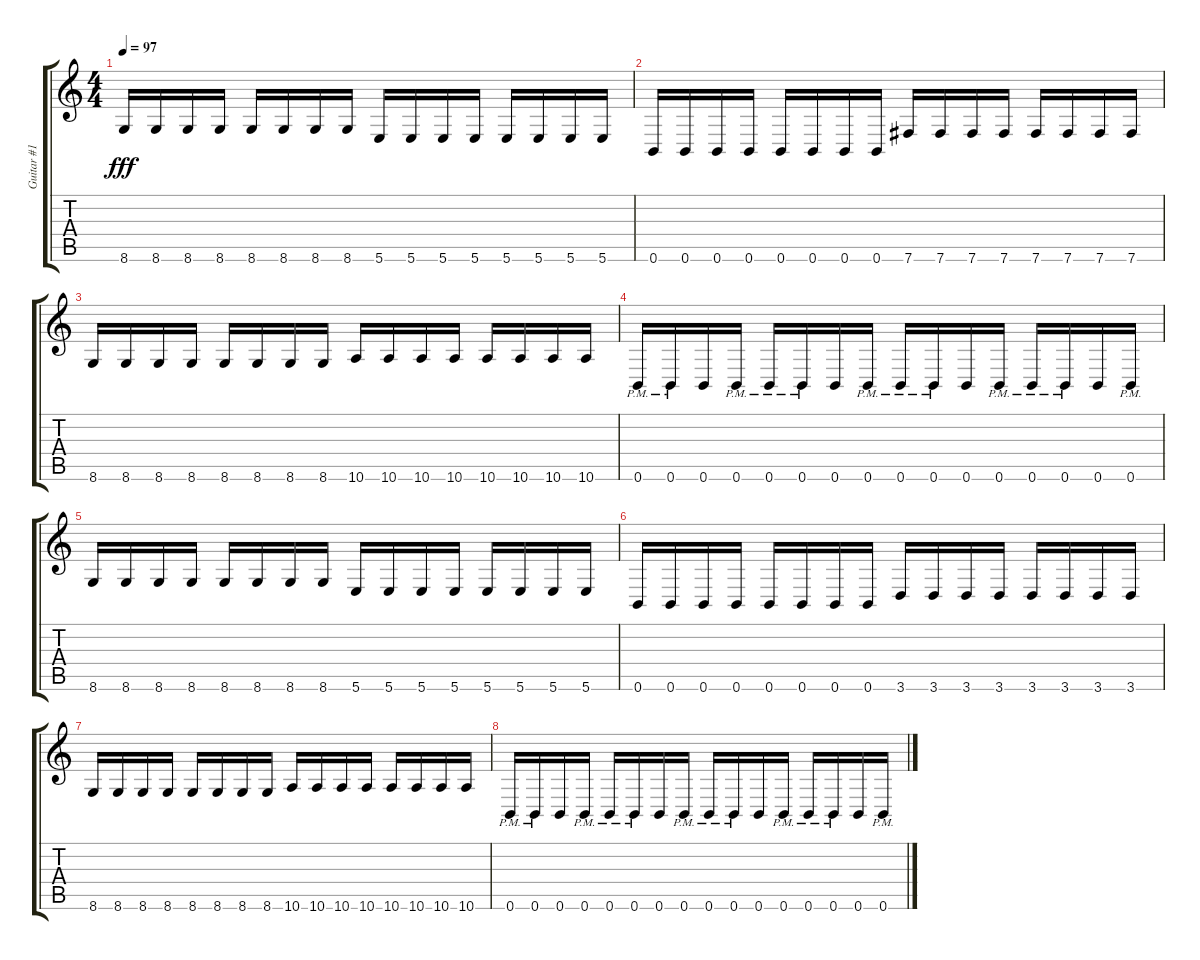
\track ("Guitar #1" "Guitar #1") {instrument overdrivenguitar}
\staff {score tabs}
\tuning (Db4 Ab3 E3 B2 Gb2 B1) {hide}
\ts (4 4)
\tempo 97
\clef g2
\ks c
8.6.16{dy fff} 8.6.16 8.6.16 8.6.16 8.6.16 8.6.16 8.6.16 8.6.16 5.6.16 5.6.16 5.6.16 5.6.16 5.6.16 5.6.16 5.6.16 5.6.16 |
0.6.16 0.6.16 0.6.16 0.6.16 0.6.16 0.6.16 0.6.16 0.6.16 7.6.16 7.6.16 7.6.16 7.6.16 7.6.16 7.6.16 7.6.16 7.6.16 |
8.6.16 8.6.16 8.6.16 8.6.16 8.6.16 8.6.16 8.6.16 8.6.16 10.6.16 10.6.16 10.6.16 10.6.16 10.6.16 10.6.16 10.6.16 10.6.16 |
0.6{pm}.16 0.6{pm}.16 0.6.16 0.6{pm}.16 0.6{pm}.16 0.6{pm}.16 0.6.16 0.6{pm}.16 0.6{pm}.16 0.6{pm}.16 0.6.16 0.6{pm}.16 0.6{pm}.16 0.6{pm}.16 0.6.16 0.6{pm}.16 |
8.6.16 8.6.16 8.6.16 8.6.16 8.6.16 8.6.16 8.6.16 8.6.16 5.6.16 5.6.16 5.6.16 5.6.16 5.6.16 5.6.16 5.6.16 5.6.16 |
0.6.16 0.6.16 0.6.16 0.6.16 0.6.16 0.6.16 0.6.16 0.6.16 3.6.16 3.6.16 3.6.16 3.6.16 3.6.16 3.6.16 3.6.16 3.6.16 |
8.6.16 8.6.16 8.6.16 8.6.16 8.6.16 8.6.16 8.6.16 8.6.16 10.6.16 10.6.16 10.6.16 10.6.16 10.6.16 10.6.16 10.6.16 10.6.16 |
0.6{pm}.16 0.6{pm}.16 0.6.16 0.6{pm}.16 0.6{pm}.16 0.6{pm}.16 0.6.16 0.6{pm}.16 0.6{pm}.16 0.6{pm}.16 0.6.16 0.6{pm}.16 0.6{pm}.16 0.6{pm}.16 0.6.16 0.6{pm}.16
